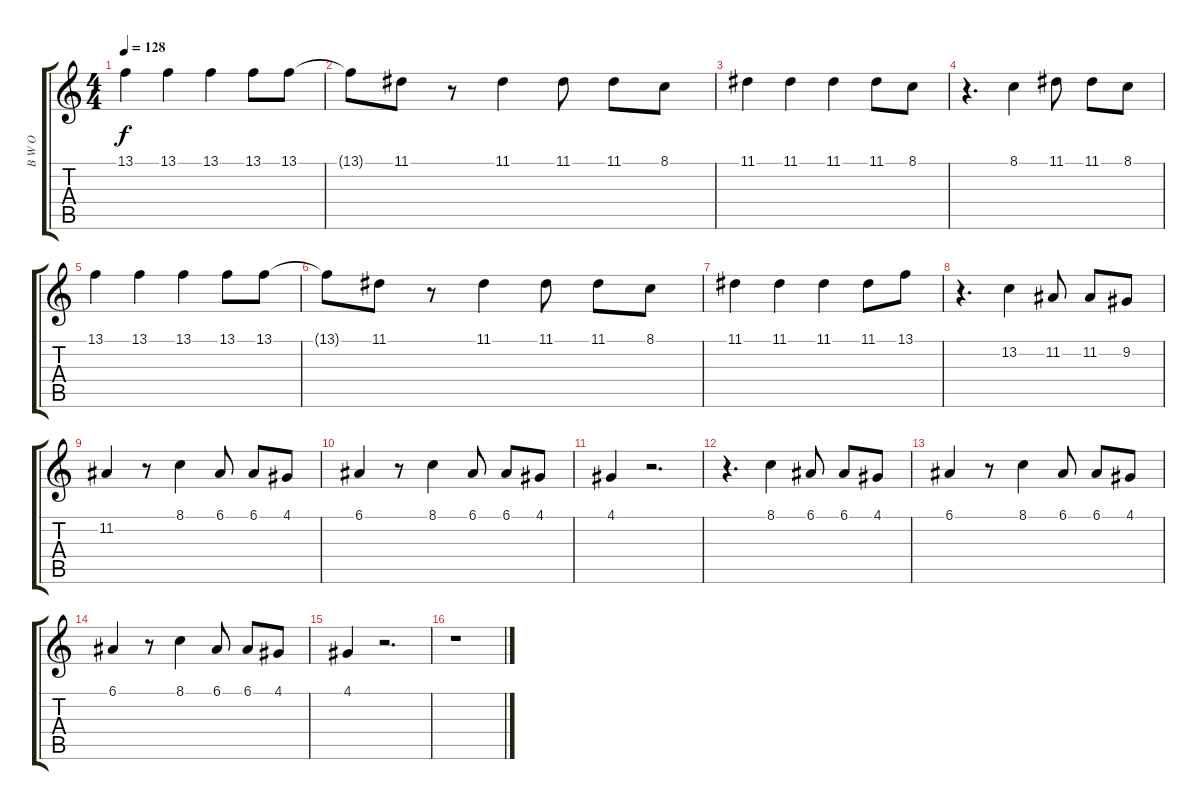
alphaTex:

\track ("B W O" "B W O") {instrument fx5brightness}
\staff {score tabs}
\tuning (E4 B3 G3 D3 A2 E2) {hide}
\ts (4 4)
\tempo 128
\clef g2
\ks c
13.1.4{dy f} 13.1.4 13.1.4 13.1.8 13.1.8 |
13.1{t}.8 11.1.8 r.8 11.1.4 11.1.8 11.1.8 8.1.8 |
11.1.4 11.1.4 11.1.4 11.1.8 8.1.8 |
r.4{d} 8.1.4 11.1.8 11.1.8 8.1.8 |
13.1.4 13.1.4 13.1.4 13.1.8 13.1.8 |
13.1{t}.8 11.1.8 r.8 11.1.4 11.1.8 11.1.8 8.1.8 |
11.1.4 11.1.4 11.1.4 11.1.8 13.1.8 |
r.4{d} 13.2.4 11.2.8 11.2.8 9.2.8 |
11.2.4 r.8 8.1.4 6.1.8 6.1.8 4.1.8 |
6.1.4 r.8 8.1.4 6.1.8 6.1.8 4.1.8 |
4.1.4 r.2{d} |
r.4{d} 8.1.4 6.1.8 6.1.8 4.1.8 |
6.1.4 r.8 8.1.4 6.1.8 6.1.8 4.1.8 |
6.1.4 r.8 8.1.4 6.1.8 6.1.8 4.1.8 |
4.1.4 r.2{d} |
r.1
